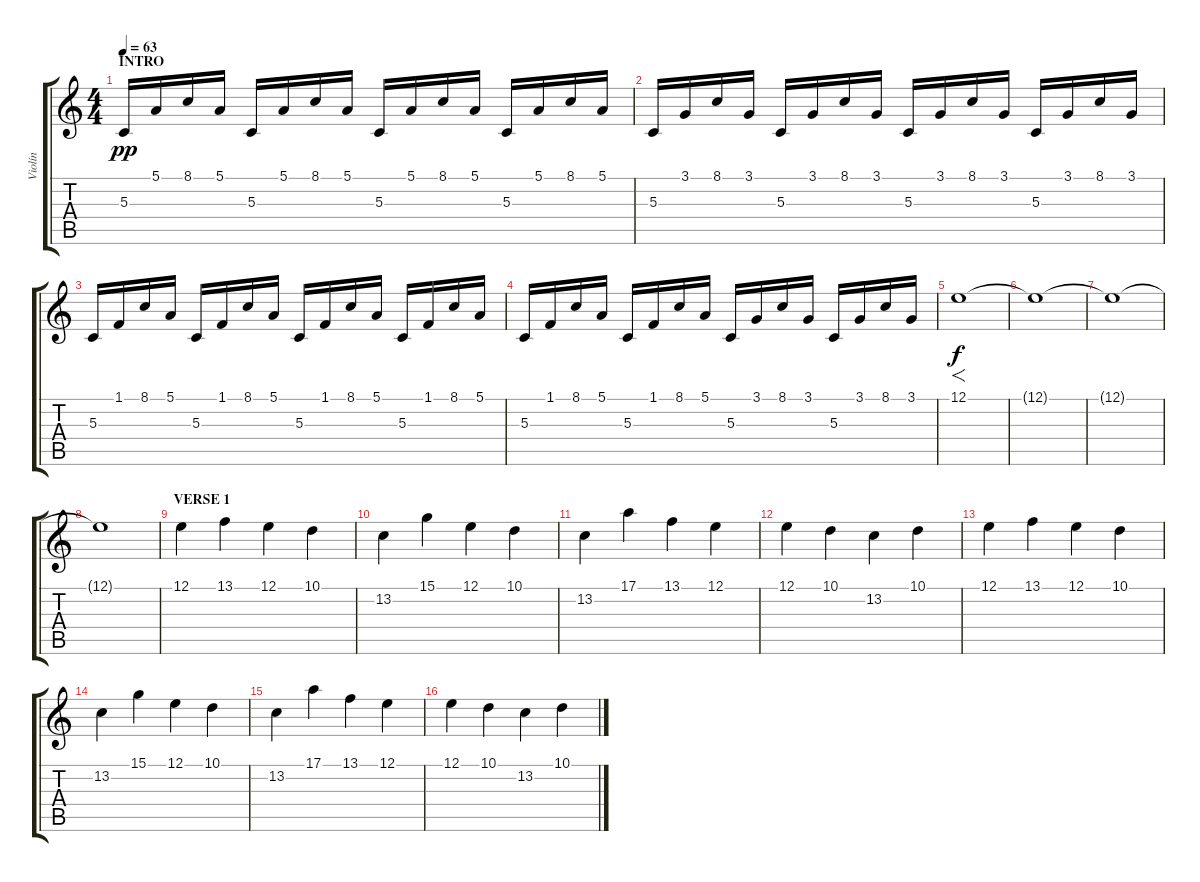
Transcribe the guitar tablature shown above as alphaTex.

\track ("Violín" "Violín") {instrument violin}
\staff {score tabs}
\tuning (E4 B3 G3 D3 A2 E2) {hide}
\ts (4 4)
\section ("" "INTRO")
\tempo 63
\clef g2
\ks c
5.3.16{dy pp instrument violin} 5.1.16 8.1.16 5.1.16 5.3.16 5.1.16 8.1.16 5.1.16 5.3.16 5.1.16 8.1.16 5.1.16 5.3.16 5.1.16 8.1.16 5.1.16 |
5.3.16 3.1.16 8.1.16 3.1.16 5.3.16 3.1.16 8.1.16 3.1.16 5.3.16 3.1.16 8.1.16 3.1.16 5.3.16 3.1.16 8.1.16 3.1.16 |
5.3.16 1.1.16 8.1.16 5.1.16 5.3.16 1.1.16 8.1.16 5.1.16 5.3.16 1.1.16 8.1.16 5.1.16 5.3.16 1.1.16 8.1.16 5.1.16 |
5.3.16 1.1.16 8.1.16 5.1.16 5.3.16 1.1.16 8.1.16 5.1.16 5.3.16 3.1.16 8.1.16 3.1.16 5.3.16 3.1.16 8.1.16 3.1.16 |
12.1.1{f dy f} |
12.1{t}.1 |
12.1{t}.1 |
12.1{t}.1 |
\section ("" "VERSE 1")
12.1.4 13.1.4 12.1.4 10.1.4 |
13.2.4 15.1.4 12.1.4 10.1.4 |
13.2.4 17.1.4 13.1.4 12.1.4 |
12.1.4 10.1.4 13.2.4 10.1.4 |
12.1.4 13.1.4 12.1.4 10.1.4 |
13.2.4 15.1.4 12.1.4 10.1.4 |
13.2.4 17.1.4 13.1.4 12.1.4 |
12.1.4 10.1.4 13.2.4 10.1.4
